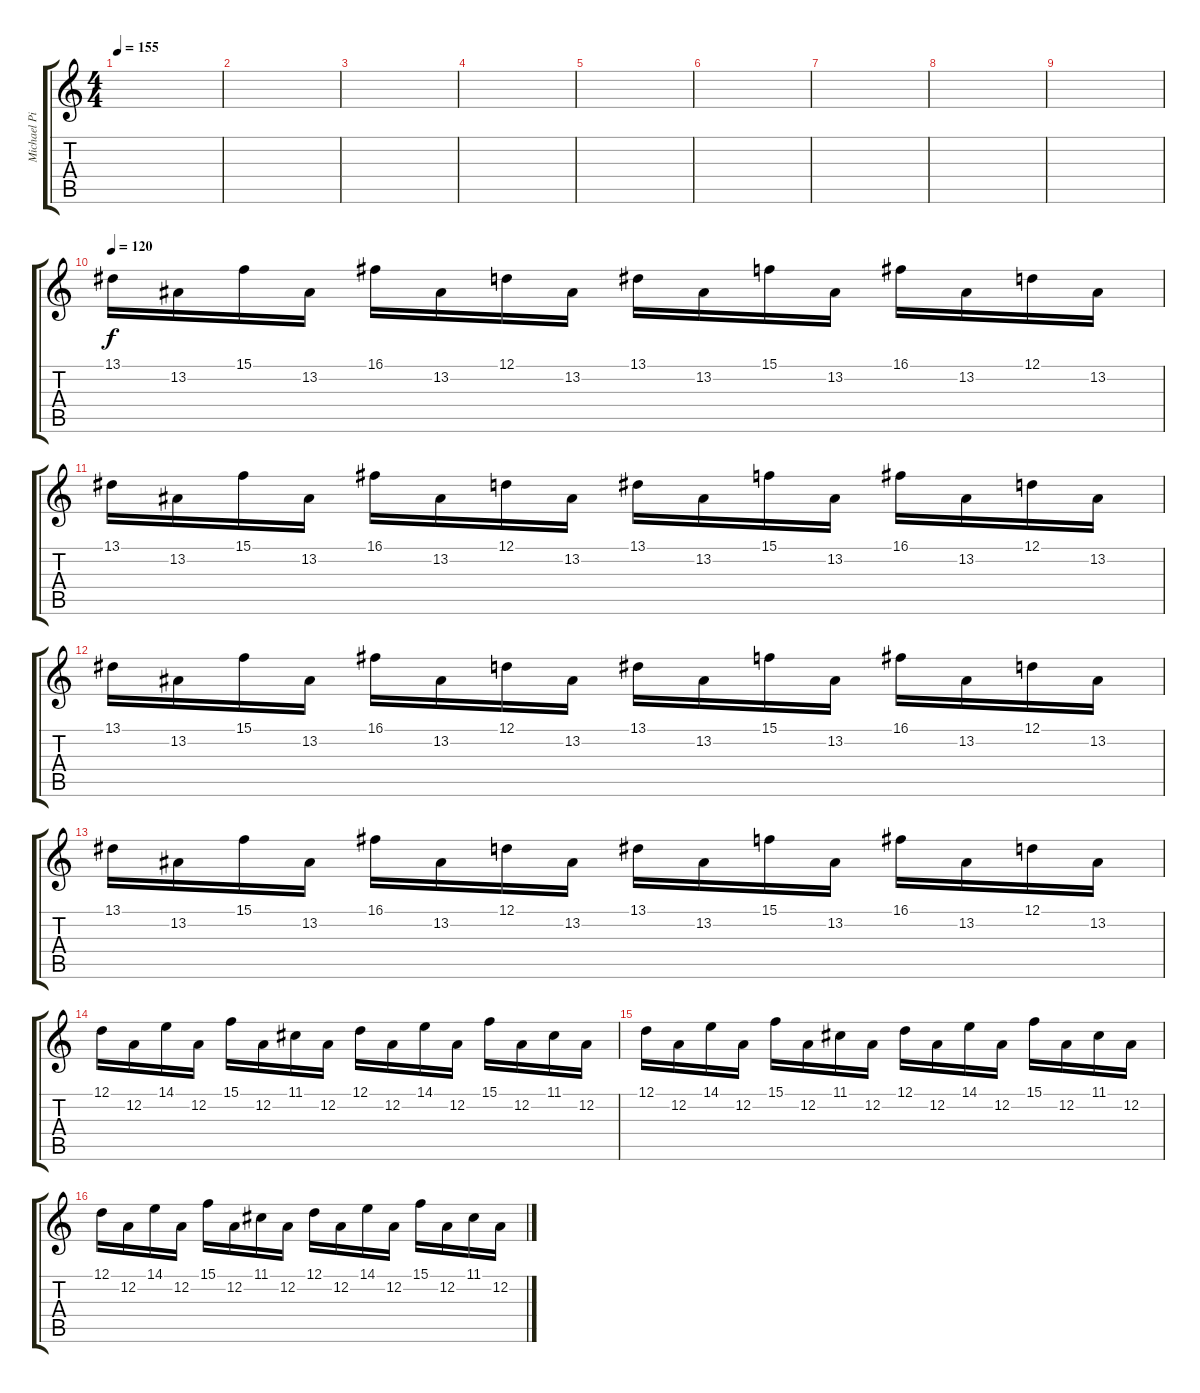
\track ("Michael Pinnella - MUSICBOX" "Michael Pi") {instrument musicbox}
\staff {score tabs}
\tuning (D4 A3 F3 C3 G2 D2) {hide}
\ts (4 4)
\tempo 155
\clef g2
\ks c
|
|
|
|
|
|
|
|
|
\tempo 120
13.1.16 13.2.16 15.1.16 13.2.16 16.1.16 13.2.16 12.1.16 13.2.16 13.1.16 13.2.16 15.1.16 13.2.16 16.1.16 13.2.16 12.1.16 13.2.16 |
13.1.16 13.2.16 15.1.16 13.2.16 16.1.16 13.2.16 12.1.16 13.2.16 13.1.16 13.2.16 15.1.16 13.2.16 16.1.16 13.2.16 12.1.16 13.2.16 |
13.1.16 13.2.16 15.1.16 13.2.16 16.1.16 13.2.16 12.1.16 13.2.16 13.1.16 13.2.16 15.1.16 13.2.16 16.1.16 13.2.16 12.1.16 13.2.16 |
13.1.16 13.2.16 15.1.16 13.2.16 16.1.16 13.2.16 12.1.16 13.2.16 13.1.16 13.2.16 15.1.16 13.2.16 16.1.16 13.2.16 12.1.16 13.2.16 |
12.1.16 12.2.16 14.1.16 12.2.16 15.1.16 12.2.16 11.1.16 12.2.16 12.1.16 12.2.16 14.1.16 12.2.16 15.1.16 12.2.16 11.1.16 12.2.16 |
12.1.16 12.2.16 14.1.16 12.2.16 15.1.16 12.2.16 11.1.16 12.2.16 12.1.16 12.2.16 14.1.16 12.2.16 15.1.16 12.2.16 11.1.16 12.2.16 |
12.1.16 12.2.16 14.1.16 12.2.16 15.1.16 12.2.16 11.1.16 12.2.16 12.1.16 12.2.16 14.1.16 12.2.16 15.1.16 12.2.16 11.1.16 12.2.16
